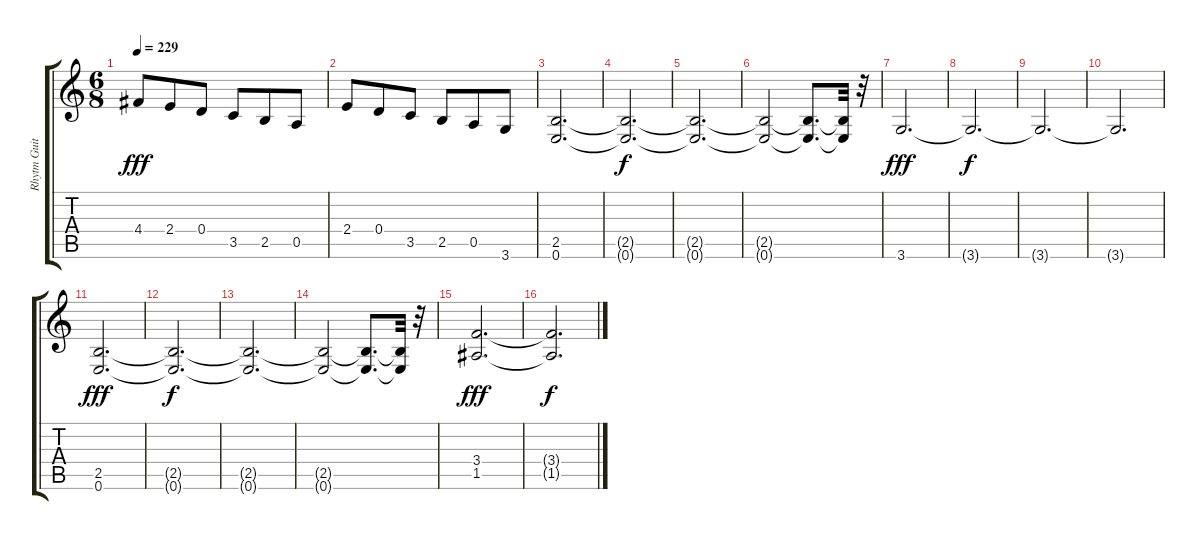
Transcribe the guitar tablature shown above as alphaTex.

\track ("Rhytm Guitar1" "Rhytm Guit") {instrument overdrivenguitar}
\staff {score tabs}
\tuning (E4 B3 G3 D3 A2 E2) {hide}
\ts (6 8)
\tempo 229
\clef g2
\ks c
4.4.8{dy fff} 2.4.8 0.4.8 3.5.8 2.5.8 0.5.8 |
2.4.8 0.4.8 3.5.8 2.5.8 0.5.8 3.6.8 |
(2.5 0.6).2{d} |
(2.5{t} 0.6{t}).2{d dy f} |
(2.5{t} 0.6{t}).2{d} |
(2.5{t} 0.6{t}).2 (2.5{t} 0.6{t}).8{d} (2.5{t} 0.6{t}).32 r.32 |
3.6.2{d dy fff} |
3.6{t}.2{d dy f} |
3.6{t}.2{d} |
3.6{t}.2{d} |
(2.5 0.6).2{d dy fff} |
(2.5{t} 0.6{t}).2{d dy f} |
(2.5{t} 0.6{t}).2{d} |
(2.5{t} 0.6{t}).2 (2.5{t} 0.6{t}).8{d} (2.5{t} 0.6{t}).32 r.32 |
(3.4 1.5).2{d dy fff} |
(3.4{t} 1.5{t}).2{d dy f}
